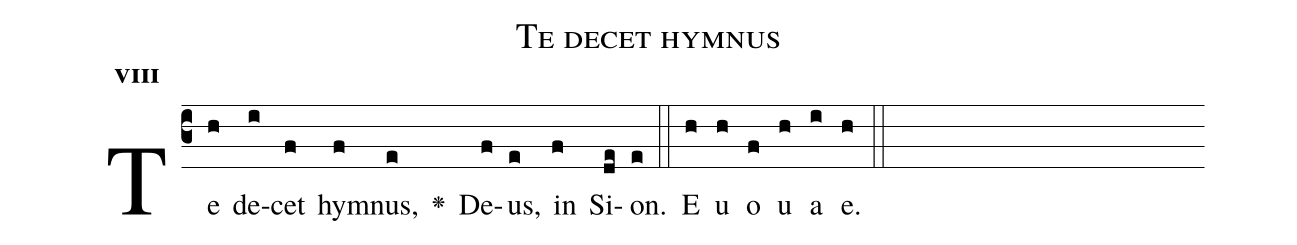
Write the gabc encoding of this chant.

name:Te decet hymnus;
office-part:Antiphona;
mode:8;
%%
initial-style: 1;
name: Te decet hymnus;
book: Antiphonae & Responsoria/Tomus III, p. 43;
occasion: Psalterium Hebdomada II Feria III;
office-part: Laudes Ant 3;
user-notes: ;
commentary: ;
annotation: 8c;
centering-scheme: english;
fontsize: 12;
font: OFLSortsMillGoudy;
height: 11;
width: 4.5;
%%
(c3)Te(h) de(i)cet(f) hym(f)nus,(e) <v>\greheightstar</v>() De(f)us,(e) in(f) Si(de)on.(e) (::)
E(h) u(h) o(f) u(h) a(i) e.(h) (::)
